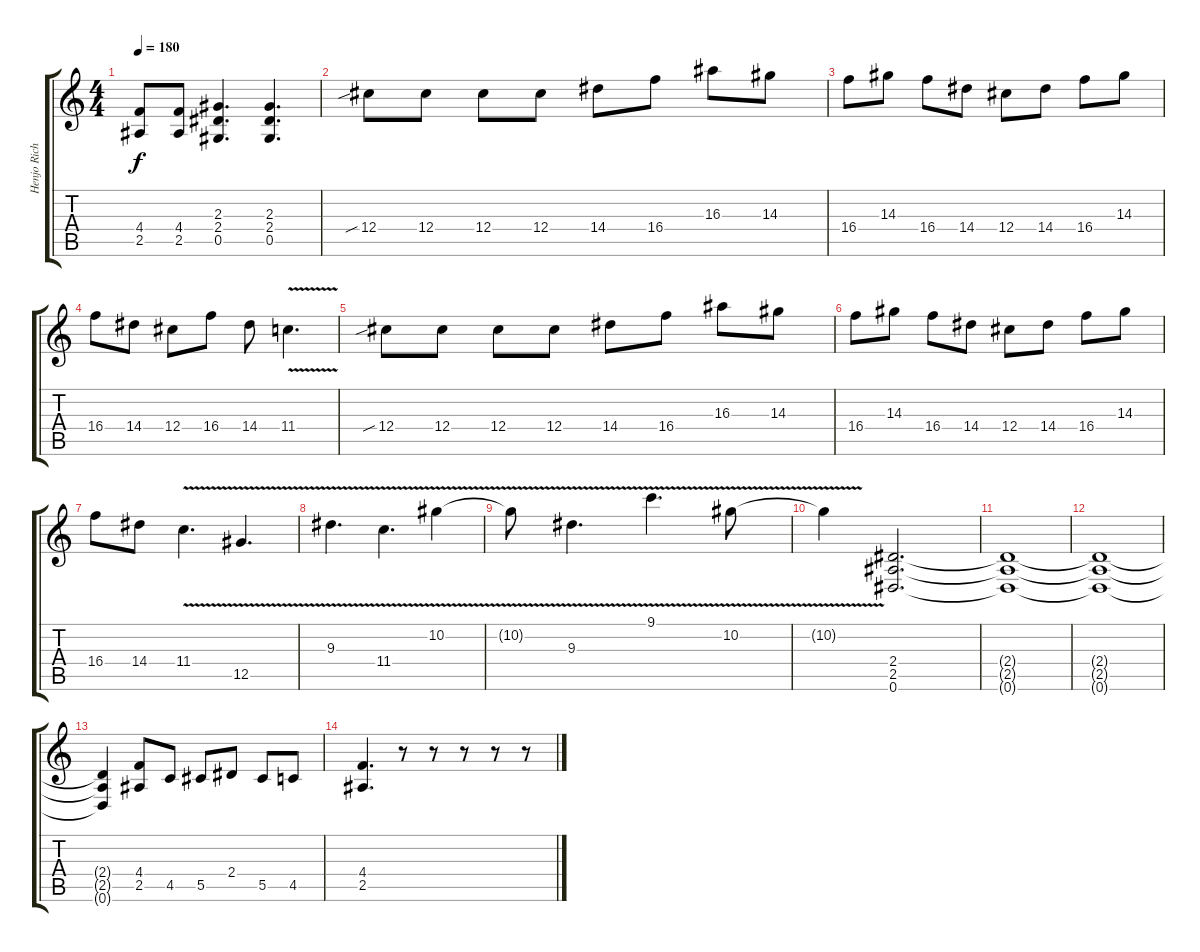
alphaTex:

\track ("Henjo Richter" "Henjo Rich") {instrument electricguitarjazz}
\staff {score tabs}
\tuning (Eb4 Bb3 Gb3 Db3 Ab2 Eb2) {hide}
\ts (4 4)
\tempo 180
\clef g2
\ks c
(4.4 2.5).8{dy f} (4.4 2.5).8 (2.3 2.4 0.5).4{d} (2.3 2.4 0.5).4{d} |
12.4{sib}.8 12.4.8 12.4.8 12.4.8 14.4.8 16.4.8 16.3.8 14.3.8 |
16.4.8 14.3.8 16.4.8 14.4.8 12.4.8 14.4.8 16.4.8 14.3.8 |
16.4.8 14.4.8 12.4.8 16.4.8 14.4.8 11.4{v}.4{d} |
12.4{sib}.8 12.4.8 12.4.8 12.4.8 14.4.8 16.4.8 16.3.8 14.3.8 |
16.4.8 14.3.8 16.4.8 14.4.8 12.4.8 14.4.8 16.4.8 14.3.8 |
16.4.8 14.4.8 11.4{v}.4{d} 12.5{v}.4{d} |
9.3{v}.4{d} 11.4{v}.4{d} 10.2{v}.4 |
10.2{t}.8 9.3{v}.4{d} 9.1{v}.4{d} 10.2{v}.8 |
10.2{t}.4 (2.4 2.5 0.6).2{d} |
(2.4{t} 2.5{t} 0.6{t}).1 |
(2.4{t} 2.5{t} 0.6{t}).1 |
(2.4{t} 2.5{t} 0.6{t}).4 (4.4 2.5).8 4.5.8 5.5.8 2.4.8 5.5.8 4.5.8 |
(4.4 2.5).4{d} r.8 r.8 r.8 r.8 r.8
